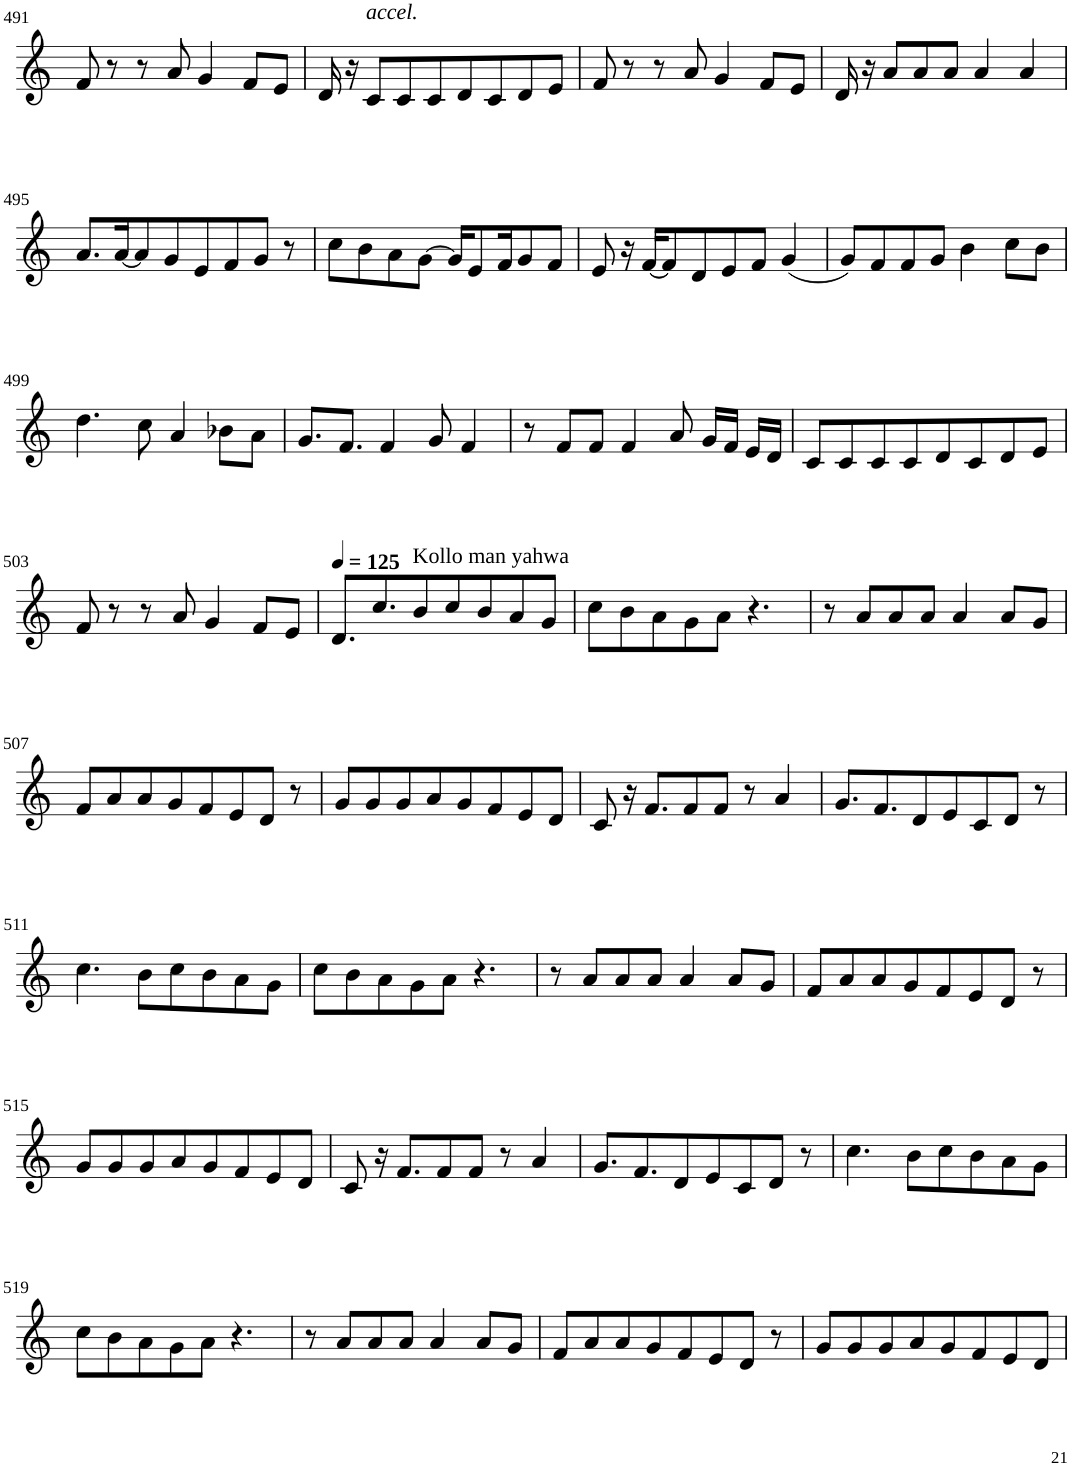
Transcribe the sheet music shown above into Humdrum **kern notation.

**kern
*part1
*staff1
*I"Violin
!!LO:PB:g=z
*clefG2
*k[]
*M8/8
=491
8f/
8r
8r
8a/
4g/
8f/L
8e/J
=492
16d/
16r
!LO:TX:a:i:t=accel.
8c/L
8c/
8c/
8d/
8c/
8d/
8e/J
=493
8f/
8r
8r
8a/
4g/
8f/L
8e/J
=494
16d/
16r
8a/L
8a/
8a/J
4a/
4a/
!!LO:LB:g=z
=495
8.a/L
[16a/K
8a/]
8g/
8e/
8f/
8g/J
8r
=496
8cc\L
8b\
8a\
[8g\J
16g/KL]
8e/
16f/K
8g/
8f/J
=497
8e/
16r
[16f/KL
8f/]
8d/
8e/
8f/J
(4g/
=498
8g/L)
8f/
8f/
8g/J
4b\
8cc\L
8b\J
!!LO:LB:g=z
=499
4.dd\
8cc\
4a/
8b-X\L
8a\J
=500
8.g/L
8.f/J
4f/
8g/
4f/
=501
8r
8f/L
8f/J
4f/
8a/
16g/LL
16f/JJ
16e/LL
16d/JJ
=502
8c/L
8c/
8c/
8c/
8d/
8c/
8d/
8e/J
!!LO:LB:g=z
=503
8f/
8r
8r
8a/
4g/
8f/L
8e/J
=504
*MM125
8.d/L
8.cc/
!LO:TX:a:t=Kollo man yahwa
8b/
8cc/
8b/
8a/
8g/J
=505
8cc\L
8b\
8a\
8g\
8a\J
4.r
=506
8r
8a/L
8a/
8a/J
4a/
8a/L
8g/J
!!LO:LB:g=z
=507
8f/L
8a/
8a/
8g/
8f/
8e/
8d/J
8r
=508
8g/L
8g/
8g/
8a/
8g/
8f/
8e/
8d/J
=509
8c/
16r
8.f/L
8f/
8f/J
8r
4a/
=510
8.g/L
8.f/
8d/
8e/
8c/
8d/J
8r
!!LO:LB:g=z
=511
4.cc\
8b\L
8cc\
8b\
8a\
8g\J
=512
8cc\L
8b\
8a\
8g\
8a\J
4.r
=513
8r
8a/L
8a/
8a/J
4a/
8a/L
8g/J
=514
8f/L
8a/
8a/
8g/
8f/
8e/
8d/J
8r
!!LO:LB:g=z
=515
8g/L
8g/
8g/
8a/
8g/
8f/
8e/
8d/J
=516
8c/
16r
8.f/L
8f/
8f/J
8r
4a/
=517
8.g/L
8.f/
8d/
8e/
8c/
8d/J
8r
=518
4.cc\
8b\L
8cc\
8b\
8a\
8g\J
!!LO:LB:g=z
=519
8cc\L
8b\
8a\
8g\
8a\J
4.r
=520
8r
8a/L
8a/
8a/J
4a/
8a/L
8g/J
=521
8f/L
8a/
8a/
8g/
8f/
8e/
8d/J
8r
=522
8g/L
8g/
8g/
8a/
8g/
8f/
8e/
8d/J
=
*-
